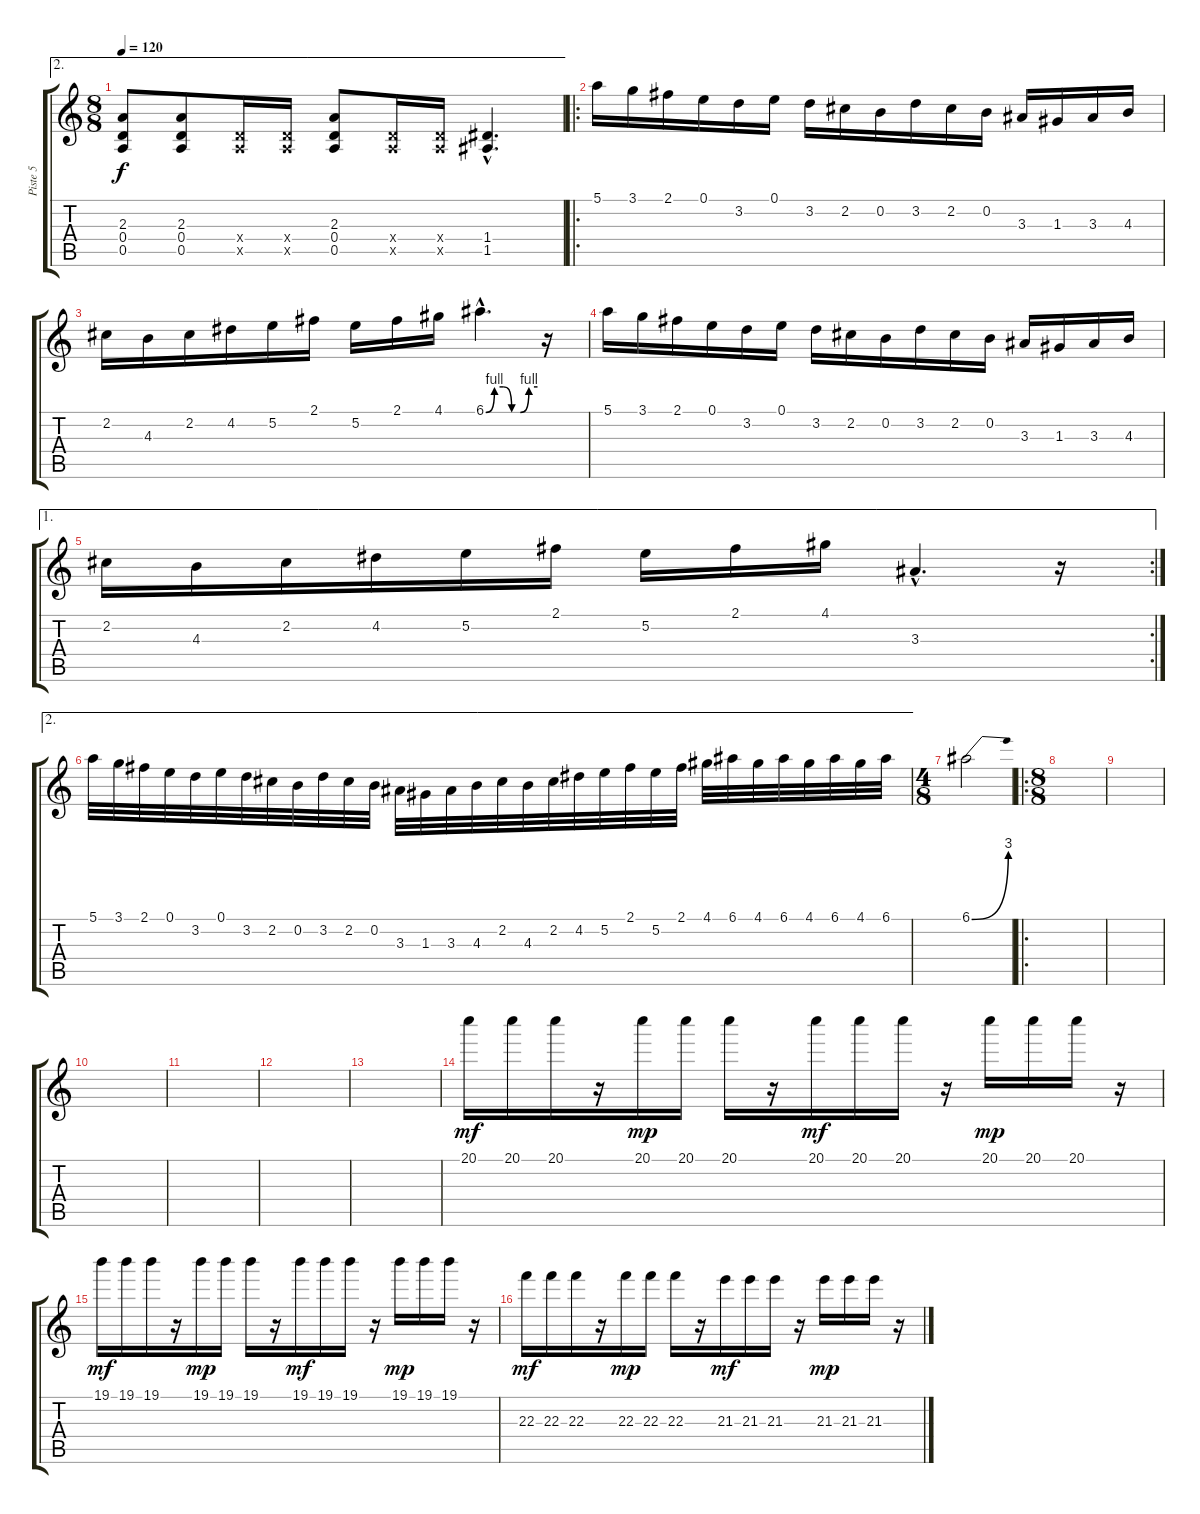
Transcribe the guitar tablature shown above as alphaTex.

\track ("Piste 5" "Piste 5") {instrument distortionguitar}
\staff {score tabs}
\tuning (E4 B3 G3 D3 A2 E2) {hide}
\ae 2
\ts (8 8)
\tempo 120
\clef g2
\ks c
(2.3 0.4 0.5).8{dy f} (2.3 0.4 0.5).8 (0.4{x} 0.5{x}).16 (0.4{x} 0.5{x}).16 (2.3 0.4 0.5).8 (0.4{x} 0.5{x}).16 (0.4{x} 0.5{x}).16 (1.4{hac} 1.5{hac}).4{d} |
\ro
5.1.16 3.1.16 2.1.16 0.1.16 3.2.16 0.1.16 3.2.16 2.2.16 0.2.16 3.2.16 2.2.16 0.2.16 3.3.16 1.3.16 3.3.16 4.3.16 |
2.2.16 4.3.16 2.2.16 4.2.16 5.2.16 2.1.16 5.2.16 2.1.16 4.1.16 6.1{be (custom 0 0 10 4 20 4 30 0 40 0 50 4 60 4) hac}.4{d} r.16 |
5.1.16 3.1.16 2.1.16 0.1.16 3.2.16 0.1.16 3.2.16 2.2.16 0.2.16 3.2.16 2.2.16 0.2.16 3.3.16 1.3.16 3.3.16 4.3.16 |
\ae 1
\rc 2
2.2.16 4.3.16 2.2.16 4.2.16 5.2.16 2.1.16 5.2.16 2.1.16 4.1.16 3.3{hac}.4{d} r.16 |
\ae 2
5.1.32 3.1.32 2.1.32 0.1.32 3.2.32 0.1.32 3.2.32 2.2.32 0.2.32 3.2.32 2.2.32 0.2.32 3.3.32 1.3.32 3.3.32 4.3.32 2.2.32 4.3.32 2.2.32 4.2.32 5.2.32 2.1.32 5.2.32 2.1.32 4.1.32 6.1.32 4.1.32 6.1.32 4.1.32 6.1.32 4.1.32 6.1.32 |
\ts (4 8)
6.1{be (bend 0 0 60 12)}.2 |
\ro
\ts (8 8)
|
|
|
|
|
|
20.1.16{dy mf} 20.1.16 20.1.16 r.16 20.1.16{dy mp} 20.1.16 20.1.16 r.16 20.1.16{dy mf} 20.1.16 20.1.16 r.16 20.1.16{dy mp} 20.1.16 20.1.16 r.16 |
19.1.16{dy mf} 19.1.16 19.1.16 r.16 19.1.16{dy mp} 19.1.16 19.1.16 r.16 19.1.16{dy mf} 19.1.16 19.1.16 r.16 19.1.16{dy mp} 19.1.16 19.1.16 r.16 |
22.3.16{dy mf} 22.3.16 22.3.16 r.16 22.3.16{dy mp} 22.3.16 22.3.16 r.16 21.3.16{dy mf} 21.3.16 21.3.16 r.16 21.3.16{dy mp} 21.3.16 21.3.16 r.16
